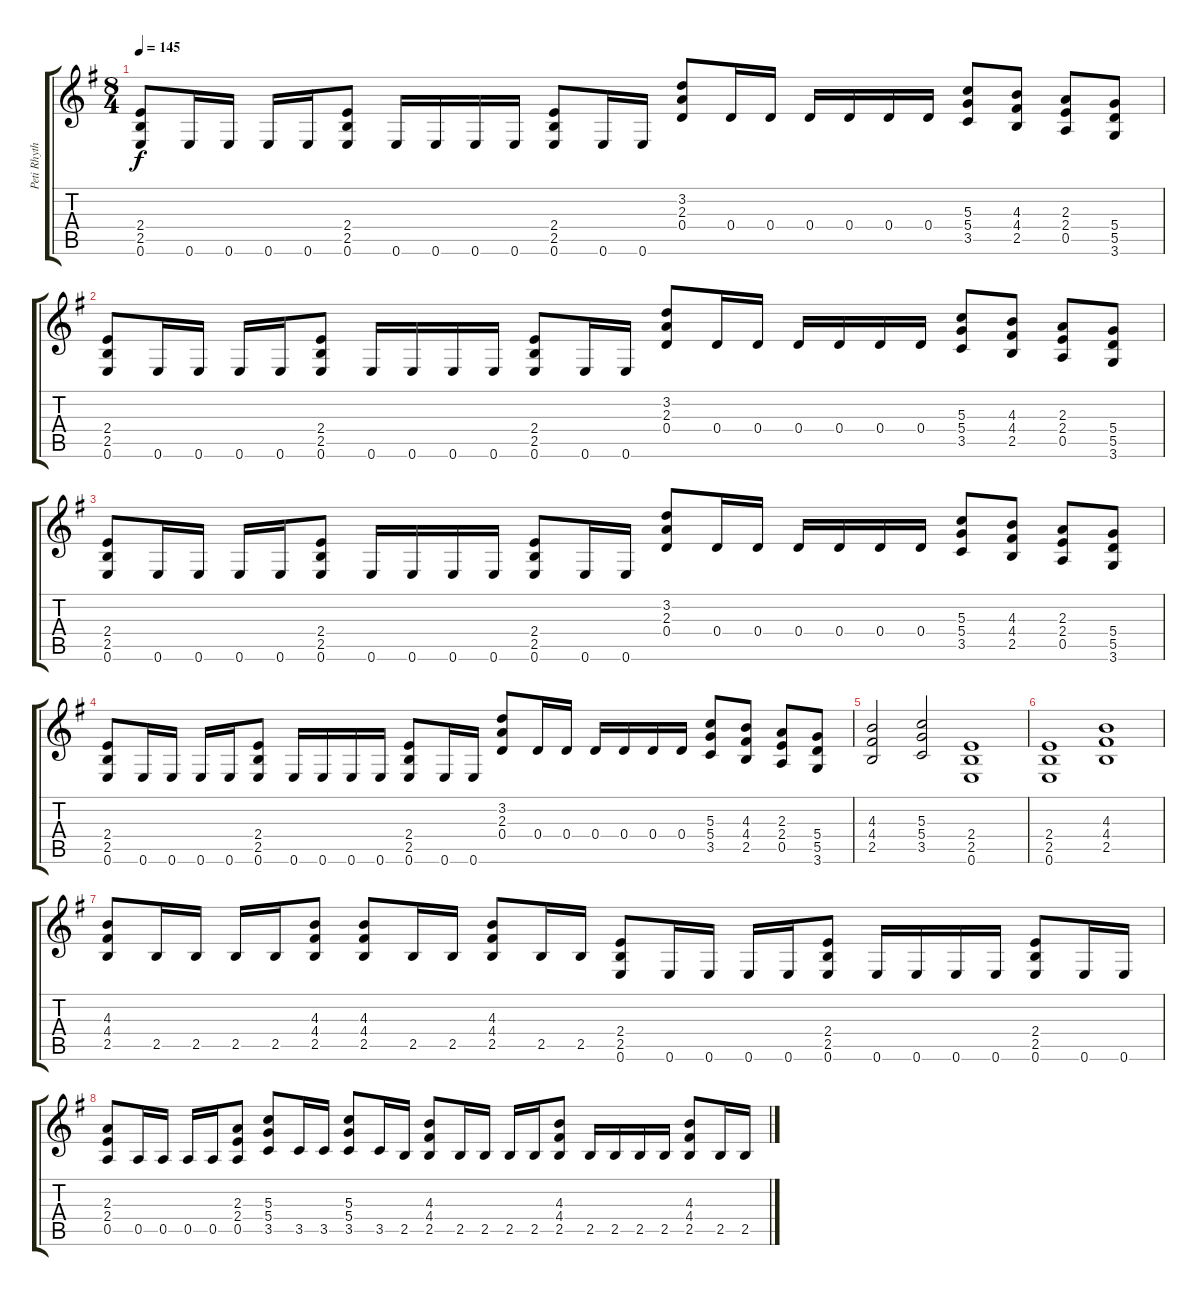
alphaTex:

\track ("Peti Rhythm" "Peti Rhyth") {instrument distortionguitar}
\staff {score tabs}
\tuning (E4 B3 G3 D3 A2 E2) {hide}
\ts (8 4)
\tempo 145
\clef g2
\ks eminor
(2.4 2.5 0.6).8{dy f} 0.6.16 0.6.16 0.6.16 0.6.16 (2.4 2.5 0.6).8 0.6.16 0.6.16 0.6.16 0.6.16 (2.4 2.5 0.6).8 0.6.16 0.6.16 (3.2 2.3 0.4).8 0.4.16 0.4.16 0.4.16 0.4.16 0.4.16 0.4.16 (5.3 5.4 3.5).8 (4.3 4.4 2.5).8 (2.3 2.4 0.5).8 (5.4 5.5 3.6).8 |
(2.4 2.5 0.6).8 0.6.16 0.6.16 0.6.16 0.6.16 (2.4 2.5 0.6).8 0.6.16 0.6.16 0.6.16 0.6.16 (2.4 2.5 0.6).8 0.6.16 0.6.16 (3.2 2.3 0.4).8 0.4.16 0.4.16 0.4.16 0.4.16 0.4.16 0.4.16 (5.3 5.4 3.5).8 (4.3 4.4 2.5).8 (2.3 2.4 0.5).8 (5.4 5.5 3.6).8 |
(2.4 2.5 0.6).8 0.6.16 0.6.16 0.6.16 0.6.16 (2.4 2.5 0.6).8 0.6.16 0.6.16 0.6.16 0.6.16 (2.4 2.5 0.6).8 0.6.16 0.6.16 (3.2 2.3 0.4).8 0.4.16 0.4.16 0.4.16 0.4.16 0.4.16 0.4.16 (5.3 5.4 3.5).8 (4.3 4.4 2.5).8 (2.3 2.4 0.5).8 (5.4 5.5 3.6).8 |
(2.4 2.5 0.6).8 0.6.16 0.6.16 0.6.16 0.6.16 (2.4 2.5 0.6).8 0.6.16 0.6.16 0.6.16 0.6.16 (2.4 2.5 0.6).8 0.6.16 0.6.16 (3.2 2.3 0.4).8 0.4.16 0.4.16 0.4.16 0.4.16 0.4.16 0.4.16 (5.3 5.4 3.5).8 (4.3 4.4 2.5).8 (2.3 2.4 0.5).8 (5.4 5.5 3.6).8 |
(4.3 4.4 2.5).2 (5.3 5.4 3.5).2 (2.4 2.5 0.6).1 |
(2.4 2.5 0.6).1 (4.3 4.4 2.5).1 |
(4.3 4.4 2.5).8 2.5.16 2.5.16 2.5.16 2.5.16 (4.3 4.4 2.5).8 (4.3 4.4 2.5).8 2.5.16 2.5.16 (4.3 4.4 2.5).8 2.5.16 2.5.16 (2.4 2.5 0.6).8 0.6.16 0.6.16 0.6.16 0.6.16 (2.4 2.5 0.6).8 0.6.16 0.6.16 0.6.16 0.6.16 (2.4 2.5 0.6).8 0.6.16 0.6.16 |
(2.3 2.4 0.5).8 0.5.16 0.5.16 0.5.16 0.5.16 (2.3 2.4 0.5).8 (5.3 5.4 3.5).8 3.5.16 3.5.16 (5.3 5.4 3.5).8 3.5.16 2.5.16 (4.3 4.4 2.5).8 2.5.16 2.5.16 2.5.16 2.5.16 (4.3 4.4 2.5).8 2.5.16 2.5.16 2.5.16 2.5.16 (4.3 4.4 2.5).8 2.5.16 2.5.16
